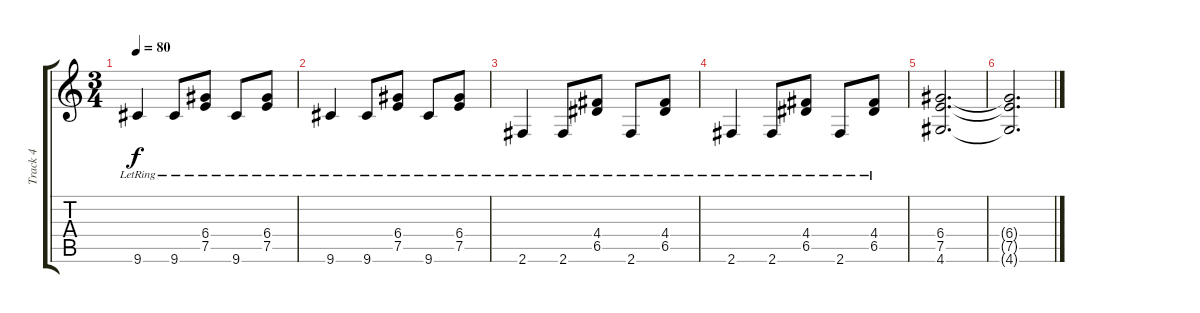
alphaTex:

\track ("Track 4" "Track 4") {instrument electricguitarjazz}
\staff {score tabs}
\tuning (E4 B3 G3 D3 A2 E2) {hide}
\ts (3 4)
\tempo 80
\clef g2
\ks c
9.6{lr}.4{dy f} 9.6{lr}.8 (6.4{lr} 7.5{lr}).8 9.6{lr}.8 (6.4{lr} 7.5{lr}).8 |
9.6{lr}.4 9.6{lr}.8 (6.4{lr} 7.5{lr}).8 9.6{lr}.8 (6.4{lr} 7.5{lr}).8 |
2.6{lr}.4 2.6{lr}.8 (4.4{lr} 6.5{lr}).8 2.6{lr}.8 (4.4{lr} 6.5{lr}).8 |
2.6{lr}.4 2.6{lr}.8 (4.4{lr} 6.5{lr}).8 2.6{lr}.8 (4.4{lr} 6.5{lr}).8 |
(6.4 7.5 4.6).2{d volume 0} |
(6.4{t} 7.5{t} 4.6{t}).2{d}
